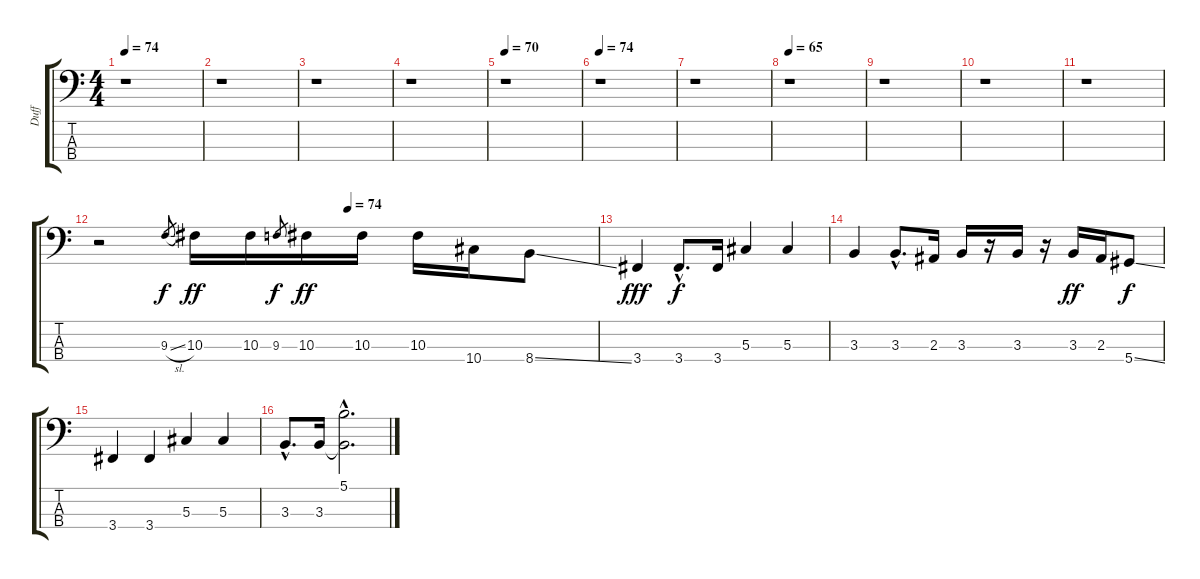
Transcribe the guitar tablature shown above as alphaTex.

\track ("Duff" "Duff") {instrument electricbasspick}
\staff {score tabs}
\tuning (Gb2 Db2 Ab1 Eb1) {hide}
\ts (4 4)
\tempo 74
\clef f4
\ks c
r.1{dy f} |
r.1 |
r.1 |
r.1 |
\tempo 70
r.1 |
\tempo 74
r.1 |
r.1 |
\tempo 65
r.1 |
r.1 |
r.1 |
r.1 |
\tempo (74 0.5)
r.2 9.3{sl}.8{gr} 10.3.16{dy ff} 10.3.16 9.3.8{gr dy f} 10.3.16{dy ff} 10.3.16 10.3.16 10.4.16 8.4{ss}.8 |
3.4.4{dy fff} 3.4{hac}.8{d dy f} 3.4.16 5.3.4 5.3.4 |
3.3.4 3.3{hac}.8{d} 2.3.16 3.3.16 r.16 3.3.16 r.16 3.3.16{dy ff} 2.3.16 5.4{ss}.8{dy f} |
3.4.4 3.4.4 5.3.4 5.3.4 |
3.3{hac}.8{d} 3.3.16 (5.1{hac} 3.3{hac t}).2{d}
